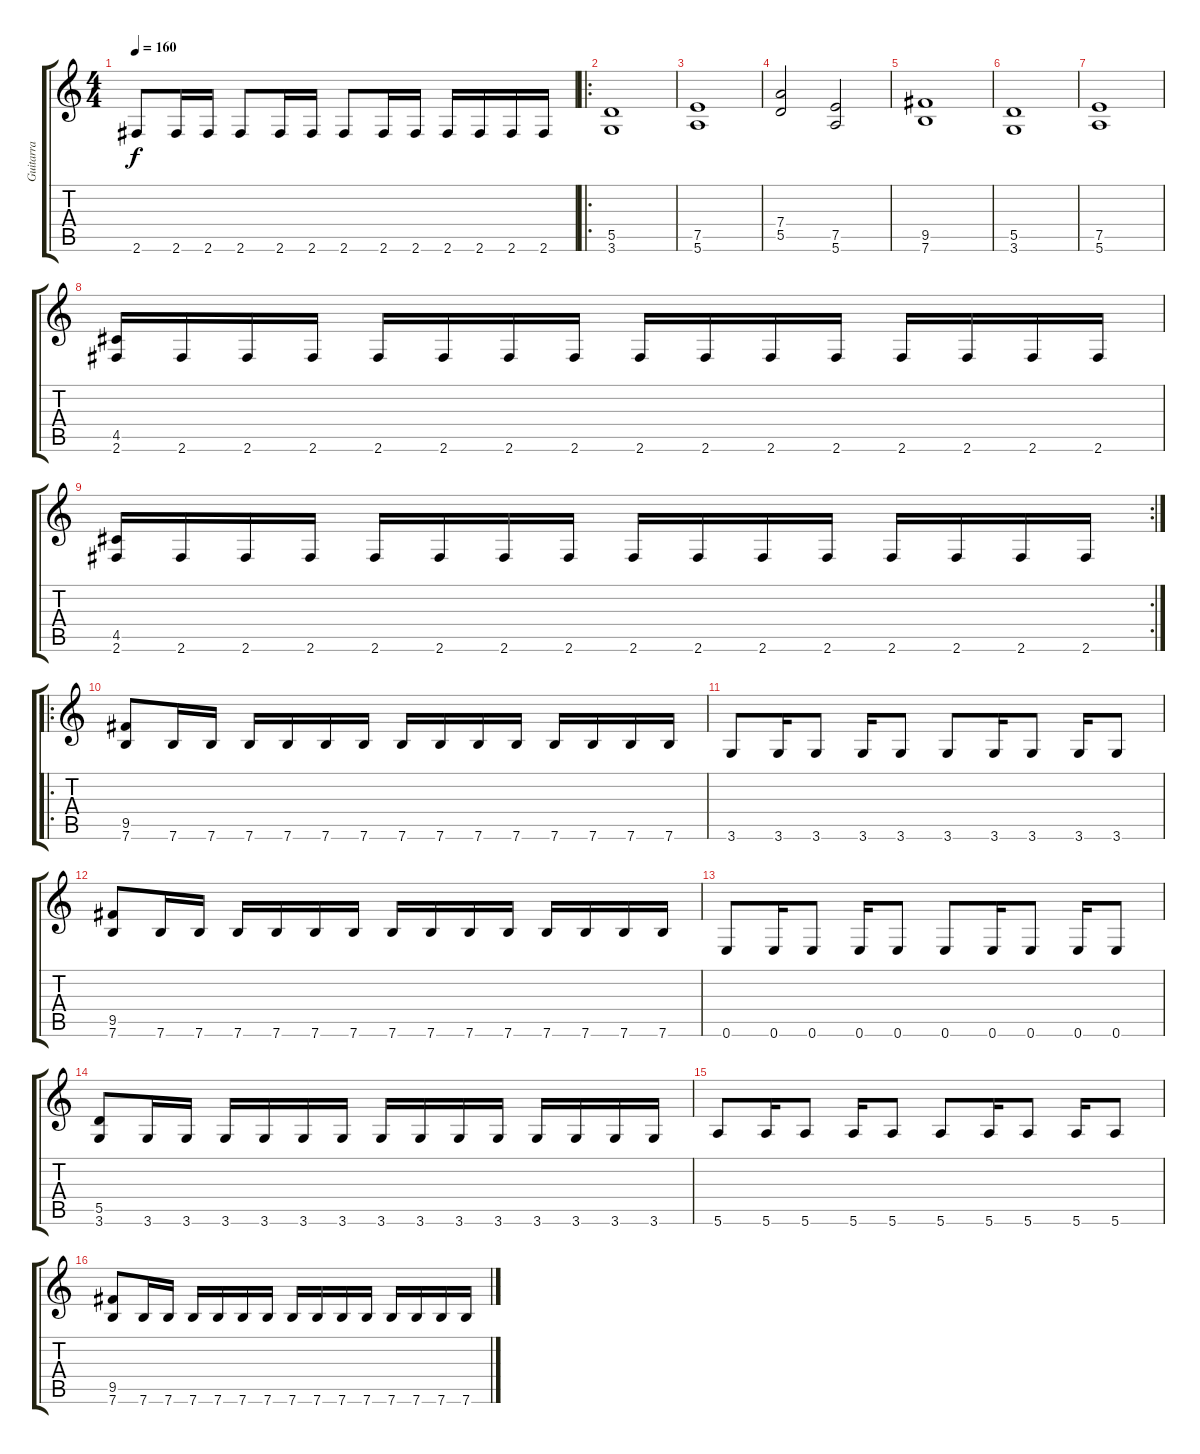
\track ("Guitarra" "Guitarra") {instrument distortionguitar}
\staff {score tabs}
\tuning (E4 B3 G3 D3 A2 E2) {hide}
\ts (4 4)
\tempo 160
\clef g2
\ks c
2.6.8{dy f} 2.6.16 2.6.16 2.6.8 2.6.16 2.6.16 2.6.8 2.6.16 2.6.16 2.6.16 2.6.16 2.6.16 2.6.16 |
\ro
(5.5 3.6).1 |
(7.5 5.6).1 |
(7.4 5.5).2 (7.5 5.6).2 |
(9.5 7.6).1 |
(5.5 3.6).1 |
(7.5 5.6).1 |
(4.5 2.6).16 2.6.16 2.6.16 2.6.16 2.6.16 2.6.16 2.6.16 2.6.16 2.6.16 2.6.16 2.6.16 2.6.16 2.6.16 2.6.16 2.6.16 2.6.16 |
\rc 2
(4.5 2.6).16 2.6.16 2.6.16 2.6.16 2.6.16 2.6.16 2.6.16 2.6.16 2.6.16 2.6.16 2.6.16 2.6.16 2.6.16 2.6.16 2.6.16 2.6.16 |
\ro
(9.5 7.6).8 7.6.16 7.6.16 7.6.16 7.6.16 7.6.16 7.6.16 7.6.16 7.6.16 7.6.16 7.6.16 7.6.16 7.6.16 7.6.16 7.6.16 |
3.6.8 3.6.16 3.6.8 3.6.16 3.6.8 3.6.8 3.6.16 3.6.8 3.6.16 3.6.8 |
(9.5 7.6).8 7.6.16 7.6.16 7.6.16 7.6.16 7.6.16 7.6.16 7.6.16 7.6.16 7.6.16 7.6.16 7.6.16 7.6.16 7.6.16 7.6.16 |
0.6.8 0.6.16 0.6.8 0.6.16 0.6.8 0.6.8 0.6.16 0.6.8 0.6.16 0.6.8 |
(5.5 3.6).8 3.6.16 3.6.16 3.6.16 3.6.16 3.6.16 3.6.16 3.6.16 3.6.16 3.6.16 3.6.16 3.6.16 3.6.16 3.6.16 3.6.16 |
5.6.8 5.6.16 5.6.8 5.6.16 5.6.8 5.6.8 5.6.16 5.6.8 5.6.16 5.6.8 |
(9.5 7.6).8 7.6.16 7.6.16 7.6.16 7.6.16 7.6.16 7.6.16 7.6.16 7.6.16 7.6.16 7.6.16 7.6.16 7.6.16 7.6.16 7.6.16
